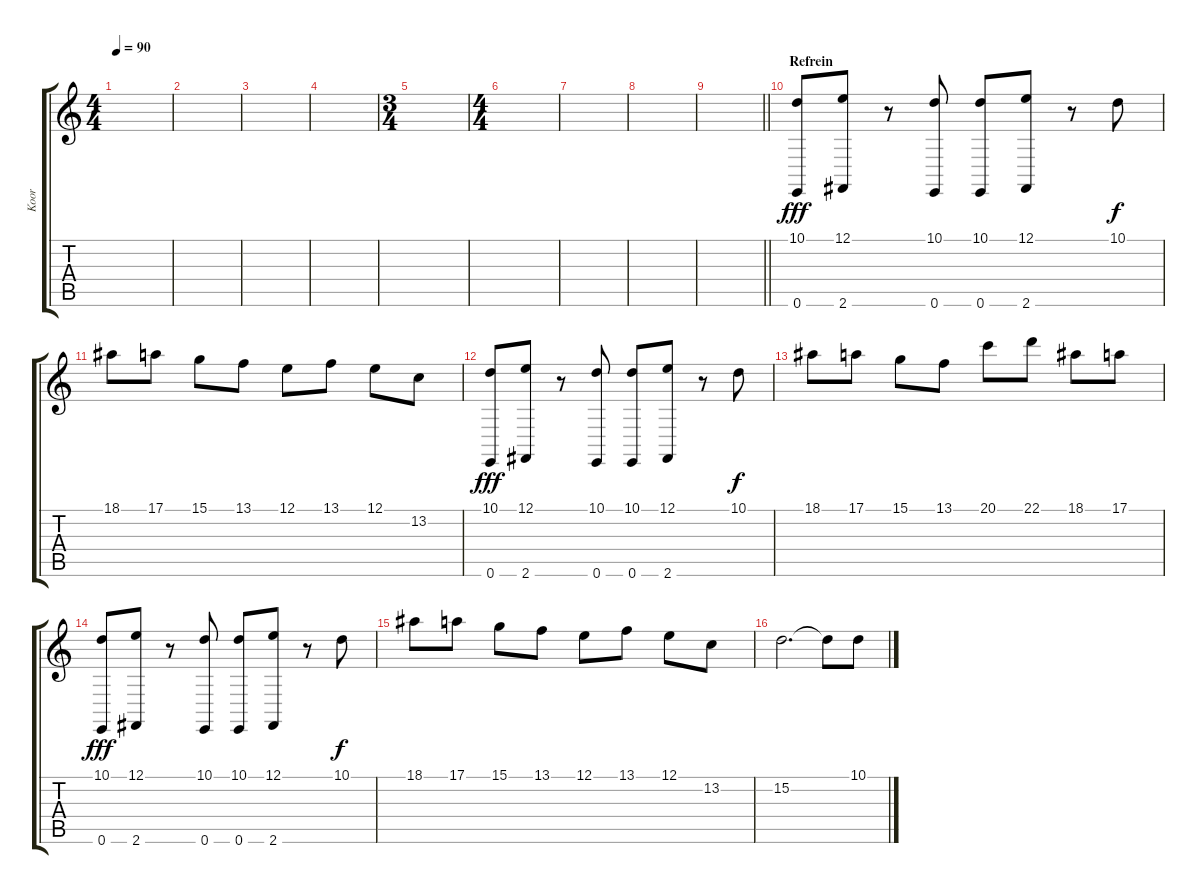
\track ("Koor" "Koor") {instrument choiraahs}
\staff {score tabs}
\tuning (E4 B3 G3 D3 A2 E2) {hide}
\ts (4 4)
\tempo 90
\clef g2
\ks c
|
|
|
|
\ts (3 4)
|
\ts (4 4)
|
|
|
\barLineRight lightlight
|
\section ("" "Refrein")
(10.1 0.6).8{dy fff volume 16} (12.1 2.6).8 r.8 (10.1 0.6).8 (10.1 0.6).8 (12.1 2.6).8 r.8 10.1.8{dy f} |
18.1.8 17.1.8 15.1.8 13.1.8 12.1.8 13.1.8 12.1.8 13.2.8 |
(10.1 0.6).8{dy fff} (12.1 2.6).8 r.8 (10.1 0.6).8 (10.1 0.6).8 (12.1 2.6).8 r.8 10.1.8{dy f} |
18.1.8 17.1.8 15.1.8 13.1.8 20.1.8 22.1.8 18.1.8 17.1.8 |
(10.1 0.6).8{dy fff} (12.1 2.6).8 r.8 (10.1 0.6).8 (10.1 0.6).8 (12.1 2.6).8 r.8 10.1.8{dy f} |
18.1.8 17.1.8 15.1.8 13.1.8 12.1.8 13.1.8 12.1.8 13.2.8 |
15.2.2{d} 15.2{t}.8 10.1.8
